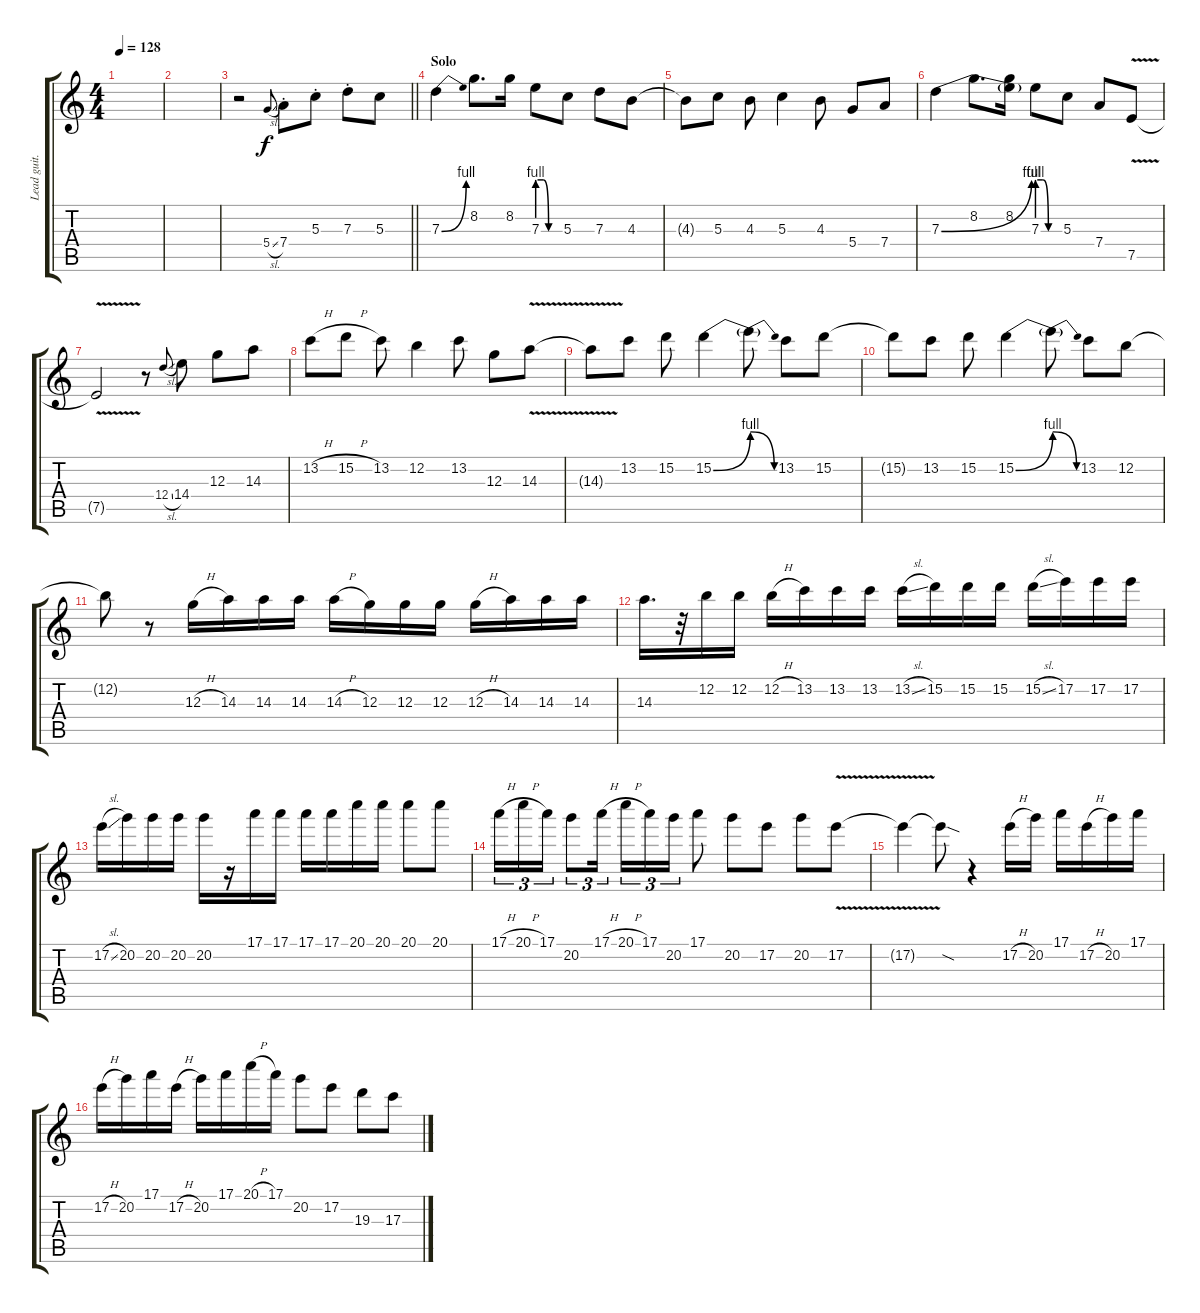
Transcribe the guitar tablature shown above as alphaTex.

\track ("Lead guit." "Lead guit.") {instrument overdrivenguitar}
\staff {score tabs}
\tuning (E4 B3 G3 D3 A2 E2) {hide}
\ts (4 4)
\tempo 128
\clef g2
\ks c
|
|
\barLineRight lightlight
r.2 5.4{sl}.8{gr onbeat} 7.4{st}.8 5.3{st}.8 7.3{st}.8 5.3.8 |
\section ("" "Solo")
7.3{be (bend 0 0 60 4)}.4 8.2.8{d} 8.2.16 7.3{be (custom 0 4 15 4 30 0 60 0)}.8 5.3.8 7.3.8 4.3.8 |
4.3{t}.8 5.3.8 4.3.8 5.3.4 4.3.8 5.4.8 7.4.8 |
7.3{be (bend 0 0 60 4)}.4 8.2.8{d} (8.2 7.3{t}).16 7.3{be (custom 0 4 15 4 30 0 60 0)}.8 5.3.8 7.4.8 7.5{v}.8 |
7.5{t}.2 r.8 12.4{sl}.8{gr onbeat} 14.4.8 12.3.8 14.3.8 |
13.2{h}.8 15.2{h}.8 13.2.8 12.2.4 13.2.8 12.3.8 14.3{v}.8 |
14.3{t}.8 13.2.8 15.2.8 15.2{be (bend 0 0 60 4)}.4 15.2{be (release 0 4 60 0) t}.8 13.2.8 15.2.8 |
15.2{t}.8 13.2.8 15.2.8 15.2{be (bend 0 0 60 4)}.4 15.2{be (release 0 4 60 0) t}.8 13.2.8 12.2.8 |
12.2{t}.8 r.8 12.3{h}.16 14.3.16 14.3.16 14.3.16 14.3{h}.16 12.3.16 12.3.16 12.3.16 12.3{h}.16 14.3.16 14.3.16 14.3.16 |
14.3.16{d} r.32 12.2.16 12.2.16 12.2{h}.16 13.2.16 13.2.16 13.2.16 13.2{sl}.16 15.2.16 15.2.16 15.2.16 15.2{sl}.16 17.2.16 17.2.16 17.2.16 |
17.2{sl}.16 20.2.16 20.2.16 20.2.16 20.2.16 r.16 17.1.16 17.1.16 17.1.16 17.1.16 20.1.16 20.1.16 20.1.8 20.1.8 |
17.1{h}.16{tu (3 2)} 20.1{h}.16{tu (3 2)} 17.1.16{tu (3 2)} 20.2.8{tu (3 2)} 17.1{h}.16{tu (3 2)} 20.1{h}.16{tu (3 2)} 17.1.16{tu (3 2)} 20.2.16{tu (3 2)} 17.1.8 20.2.8 17.2.8 20.2.8 17.2{v}.8 |
17.2{t}.4 17.2{sod t}.8 r.4 17.2{h}.16 20.2.16 17.1.16 17.2{h}.16 20.2.16 17.1.16 |
17.2{h}.16 20.2.16 17.1.16 17.2{h}.16 20.2.16 17.1.16 20.1{h}.16 17.1.16 20.2.8 17.2.8 19.3.8 17.3.8
